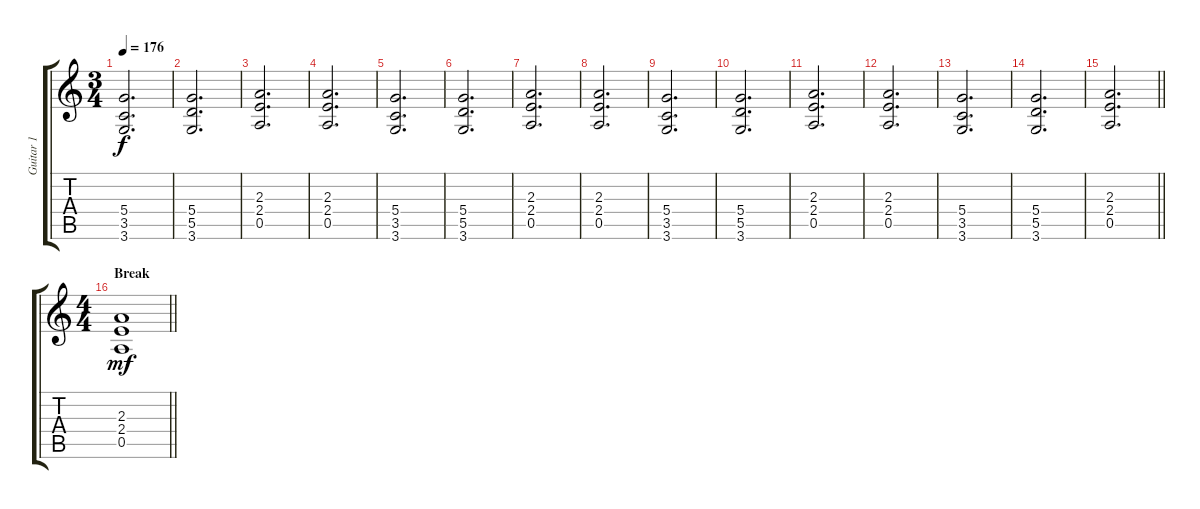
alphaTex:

\track ("Guitar 1" "Guitar 1") {instrument distortionguitar}
\staff {score tabs}
\tuning (E4 B3 G3 D3 A2 E2) {hide}
\ts (3 4)
\tempo 176
\clef g2
\ks c
(5.4 3.5 3.6).2{d dy f} |
(5.4 5.5 3.6).2{d} |
(2.3 2.4 0.5).2{d} |
(2.3 2.4 0.5).2{d} |
(5.4 3.5 3.6).2{d} |
(5.4 5.5 3.6).2{d} |
(2.3 2.4 0.5).2{d} |
(2.3 2.4 0.5).2{d} |
(5.4 3.5 3.6).2{d} |
(5.4 5.5 3.6).2{d} |
(2.3 2.4 0.5).2{d} |
(2.3 2.4 0.5).2{d} |
(5.4 3.5 3.6).2{d} |
(5.4 5.5 3.6).2{d} |
\barLineRight lightlight
(2.3 2.4 0.5).2{d} |
\ts (4 4)
\section ("" "Break")
\barLineRight lightlight
(2.3 2.4 0.5).1{dy mf}
